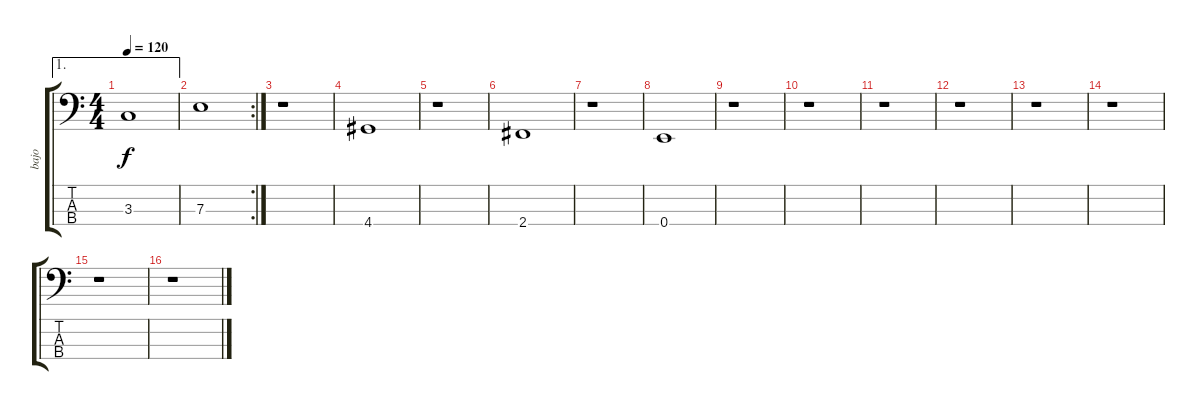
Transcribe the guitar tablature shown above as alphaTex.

\track ("bajo" "bajo") {instrument electricbassfinger}
\staff {score tabs}
\tuning (G2 D2 A1 E1) {hide}
\ae 1
\ts (4 4)
\tempo 120
\clef f4
\ks c
3.3.1{dy f} |
\rc 2
7.3.1 |
r.1 |
4.4.1 |
r.1 |
2.4.1 |
r.1 |
0.4.1 |
r.1 |
r.1 |
r.1 |
r.1 |
r.1 |
r.1 |
r.1 |
r.1
